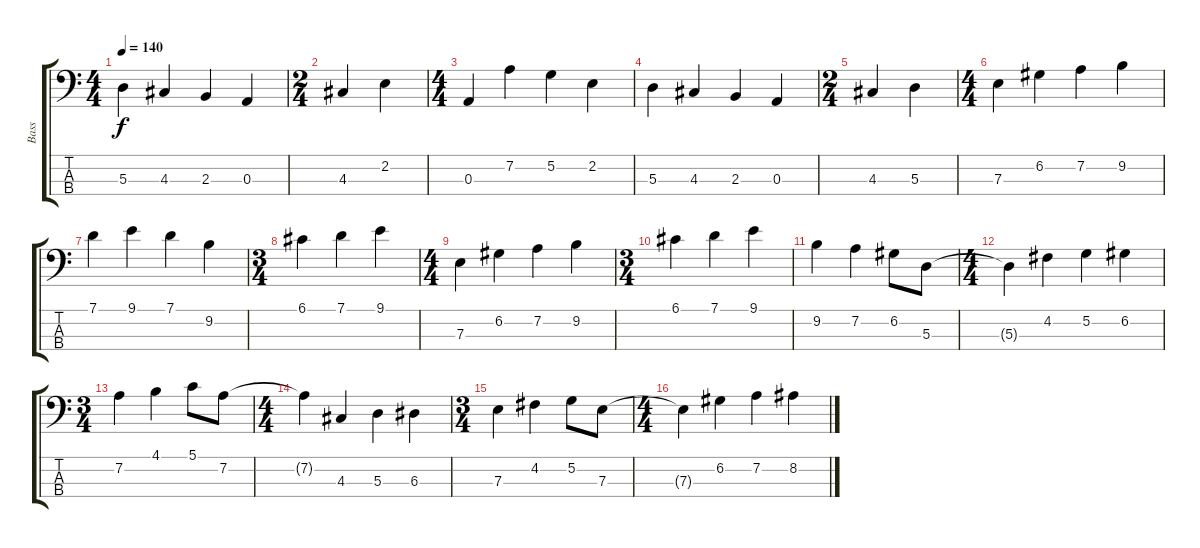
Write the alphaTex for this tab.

\track ("Bass" "Bass") {instrument electricbassfinger}
\staff {score tabs}
\tuning (G2 D2 A1 E1) {hide}
\ts (4 4)
\tempo 140
\clef f4
\ks c
5.3.4{dy f} 4.3.4 2.3.4 0.3.4 |
\ts (2 4)
4.3.4 2.2.4 |
\ts (4 4)
0.3.4 7.2.4 5.2.4 2.2.4 |
5.3.4 4.3.4 2.3.4 0.3.4 |
\ts (2 4)
4.3.4 5.3.4 |
\ts (4 4)
7.3.4 6.2.4 7.2.4 9.2.4 |
7.1.4 9.1.4 7.1.4 9.2.4 |
\ts (3 4)
6.1.4 7.1.4 9.1.4 |
\ts (4 4)
7.3.4 6.2.4 7.2.4 9.2.4 |
\ts (3 4)
6.1.4 7.1.4 9.1.4 |
9.2.4 7.2.4 6.2.8 5.3.8 |
\ts (4 4)
5.3{t}.4 4.2.4 5.2.4 6.2.4 |
\ts (3 4)
7.2.4 4.1.4 5.1.8 7.2.8 |
\ts (4 4)
7.2{t}.4 4.3.4 5.3.4 6.3.4 |
\ts (3 4)
7.3.4 4.2.4 5.2.8 7.3.8 |
\ts (4 4)
7.3{t}.4 6.2.4 7.2.4 8.2.4
